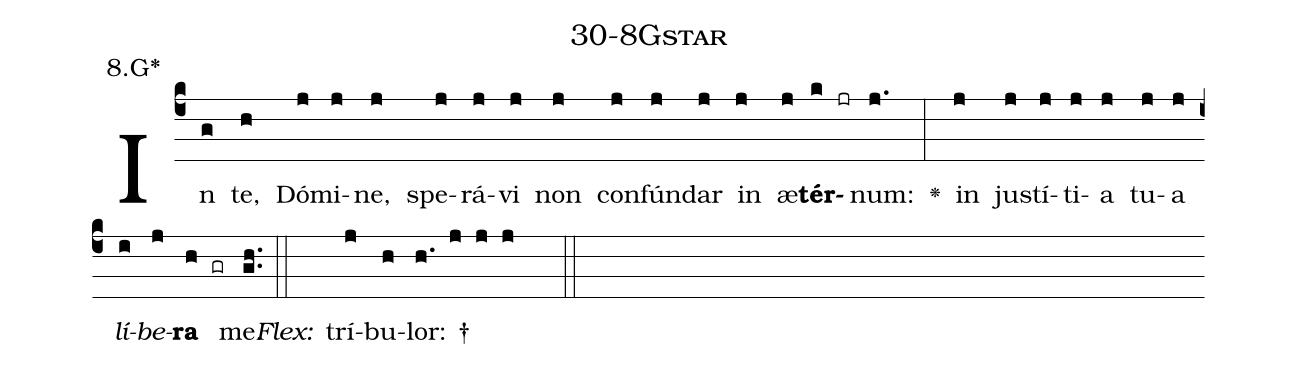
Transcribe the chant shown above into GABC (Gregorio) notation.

name: 30-8Gstar;
annotation: 8.G*;
%%
(c4)In(g) te,(h) Dó(j)mi(j)ne,(j) spe(j)rá(j)vi(j) non(j) con(j)fún(j)dar(j) in(j) æ(j)<b>tér</b>(k jr)num:(j.) <v>\greheightstar</v>(:) in(j) jus(j)tí(j)ti(j)a(j) tu(j)a(j) <i>lí</i>(i)<i>be</i>(j)<b>ra</b>(h gr) me.(gh..) (::)
<i>Flex:</i>()  trí(j)bu(h)lor: †(h. j j j  ::)

%E(j) u(j) o(i) u(j) a(h) e.(gh..) (::)
